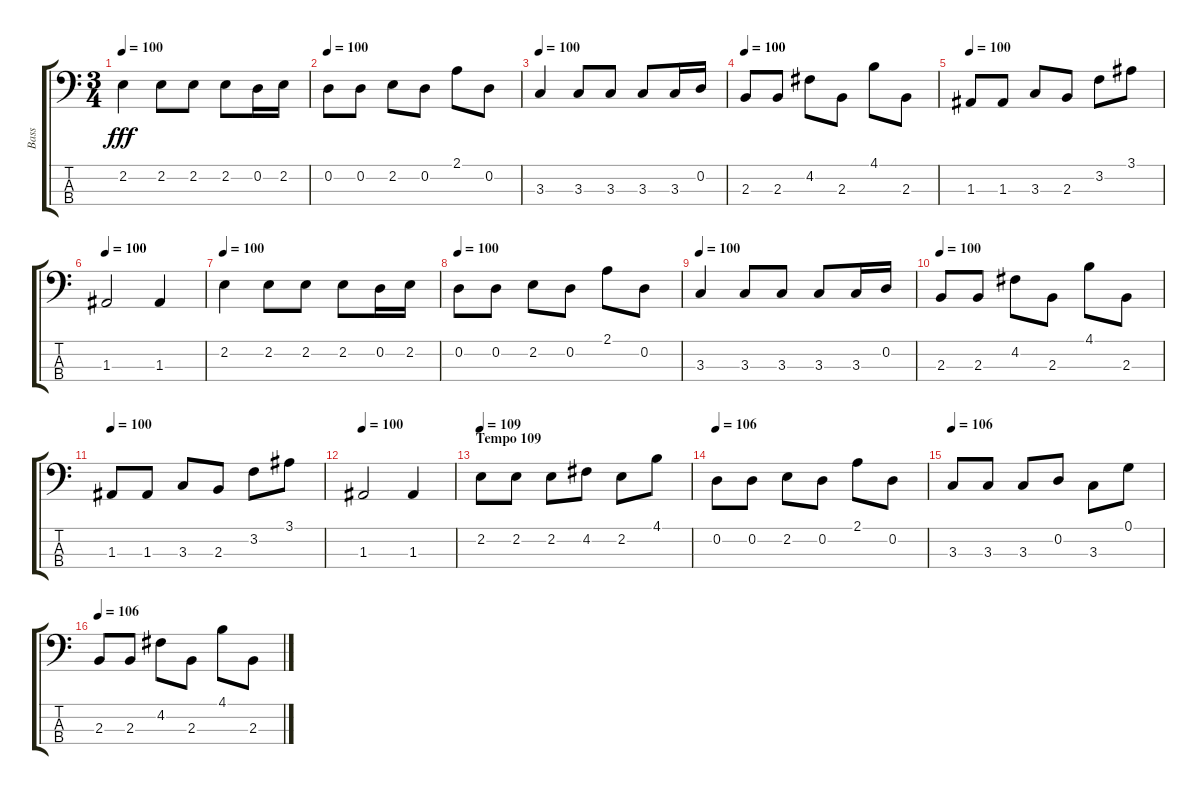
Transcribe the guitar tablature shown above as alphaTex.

\track ("Bass" "Bass") {instrument electricbasspick}
\staff {score tabs}
\tuning (G2 D2 A1 E1) {hide}
\ts (3 4)
\tempo 100
\clef f4
\ks c
2.2.4{dy fff} 2.2.8 2.2.8 2.2.8 0.2.16 2.2.16 |
\tempo 100
0.2.8 0.2.8 2.2.8 0.2.8 2.1.8 0.2.8 |
\tempo 100
3.3.4 3.3.8 3.3.8 3.3.8 3.3.16 0.2.16 |
\tempo 100
2.3.8 2.3.8 4.2.8 2.3.8 4.1.8 2.3.8 |
\tempo 100
1.3.8 1.3.8 3.3.8 2.3.8 3.2.8 3.1.8 |
\tempo 100
1.3.2 1.3.4 |
\tempo 100
2.2.4 2.2.8 2.2.8 2.2.8 0.2.16 2.2.16 |
\tempo 100
0.2.8 0.2.8 2.2.8 0.2.8 2.1.8 0.2.8 |
\tempo 100
3.3.4 3.3.8 3.3.8 3.3.8 3.3.16 0.2.16 |
\tempo 100
2.3.8 2.3.8 4.2.8 2.3.8 4.1.8 2.3.8 |
\tempo 100
1.3.8 1.3.8 3.3.8 2.3.8 3.2.8 3.1.8 |
\tempo 100
1.3.2 1.3.4 |
\section ("" "Tempo 109")
\tempo 106
\tempo 109
2.2.8 2.2.8 2.2.8 4.2.8 2.2.8 4.1.8 |
\tempo 106
0.2.8 0.2.8 2.2.8 0.2.8 2.1.8 0.2.8 |
\tempo 106
3.3.8 3.3.8 3.3.8 0.2.8 3.3.8 0.1.8 |
\tempo 106
2.3.8 2.3.8 4.2.8 2.3.8 4.1.8 2.3.8
